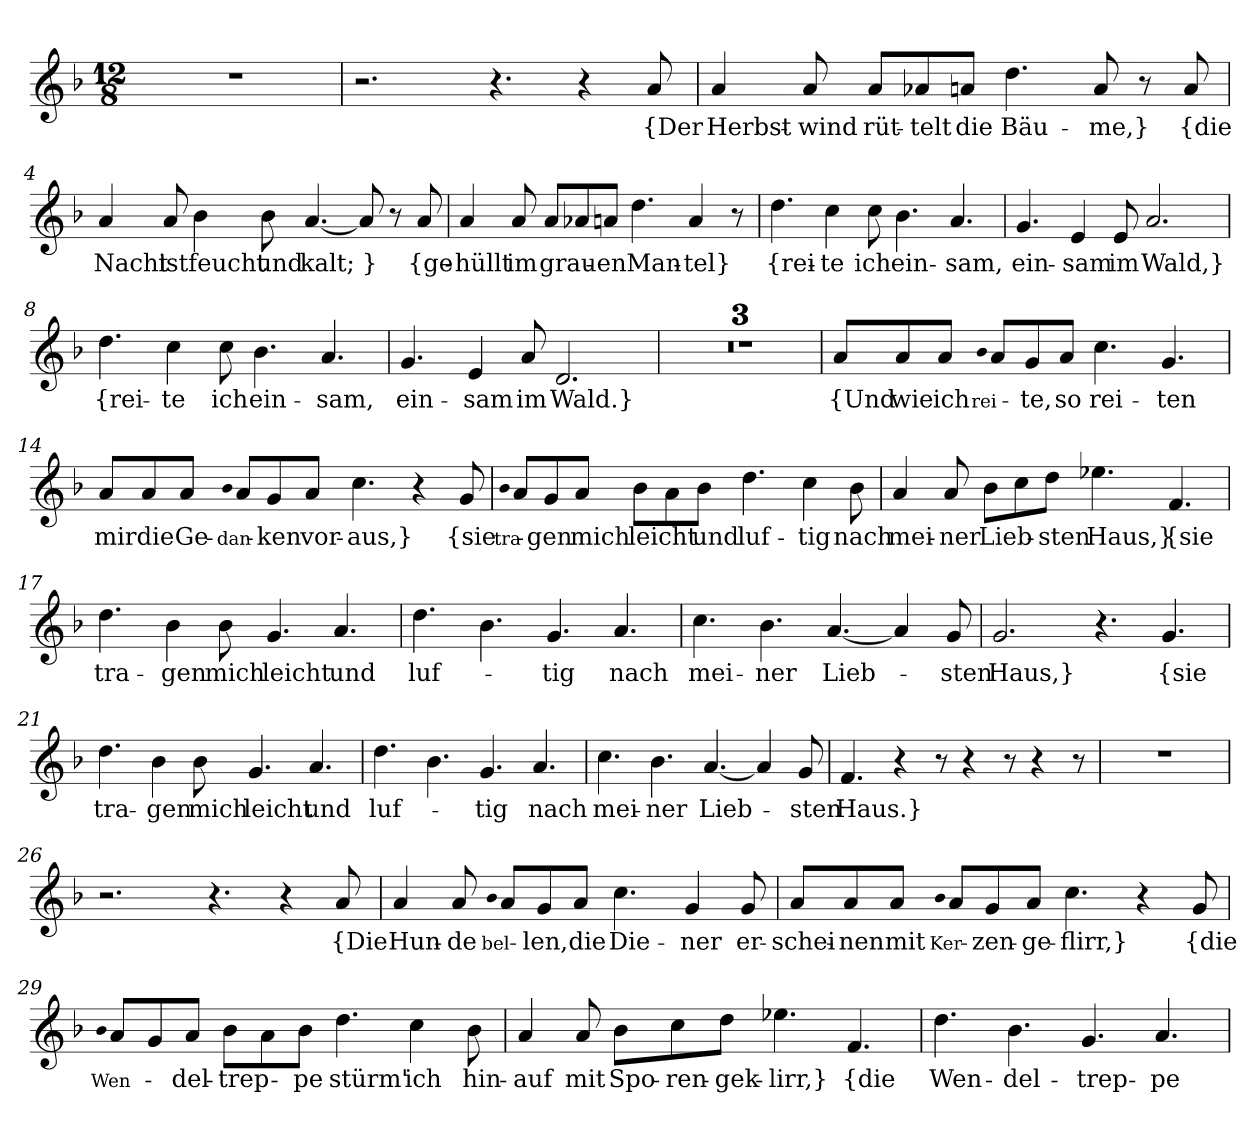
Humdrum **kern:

**kern	**text
*part1	*part1
*staff1	*staff1
*clefG2	*
*k[b-]	*
*M12/8	*
=1	=1
1.r	.
=2	=2
2.r	.
4.r	.
4r	.
8a	{Der
=3	=3
4a	Herbst-
8a	-wind
8a/L	rüt-
8a-X/	-telt
8an/J	die
4.dd	Bäu-
8a	-me,}
8r	.
8a	{die
=4	=4
4a	Nacht
8a	ist
4b-	feucht
8b-	und
[4.a	kalt;
8a]	}
8r	.
8a	{ge-
=5	=5
4a	-hüllt
8a	im
8a/L	grau-
8a-X/	.
8an/J	-en
4.dd	Man-
4a	-tel}
8r	.
=6	=6
4.dd	{rei-
4cc	-te
8cc	ich
4.b-	ein-
4.a	-sam,
=7	=7
4.g	ein-
4e	-sam
8e	im
2.a	Wald,}
=8	=8
4.dd	{rei-
4cc	-te
8cc	ich
4.b-	ein-
4.a	-sam,
=9	=9
4.g	ein-
4e	-sam
8a	im
2.d	Wald.}
=10	=10
1.r	.
=11	=11
1.r	.
=12	=12
1.r	.
=13	=13
8a/L	{Und
8a/	wie
8a/J	ich
qb-	rei-
8a/L	.
8g/	-te,
8a/J	so
4.cc	rei-
4.g	-ten
=14	=14
8a/L	mir
8a/	die
8a/J	Ge-
qb-	-dan-
8a/L	.
8g/	-ken
8a/J	vor-
4.cc	aus,}
4r	.
8g	{sie
=15	=15
qb-	tra-
8a/L	.
8g/	-gen
8a/J	mich
8b-\L	leicht
8a\	.
8b-\J	und
4.dd	luf-
4cc	-tig
8b-	nach
=16	=16
4a	mei-
8a	-ner
8b-\L	Lieb-
8cc\	.
8dd\J	-sten
4.ee-X	Haus,}
4.f	{sie
=17	=17
4.dd	tra-
4b-	-gen
8b-	mich
4.g	leicht
4.a	und
=18	=18
4.dd	luf-
4.b-	.
4.g	-tig
4.a	nach
=19	=19
4.cc	mei-
4.b-	-ner
[4.a	Lieb-
4a]	.
8g	-sten
=20	=20
2.g	Haus,}
4.r	.
4.g	{sie
=21	=21
4.dd	tra-
4b-	-gen
8b-	mich
4.g	leicht
4.a	und
=22	=22
4.dd	luf-
4.b-	.
4.g	-tig
4.a	nach
=23	=23
4.cc	mei-
4.b-	-ner
[4.a	Lieb-
4a]	.
8g	-sten
=24	=24
4.f	Haus.}
4r	.
8r	.
4r	.
8r	.
4r	.
8r	.
=25	=25
1.r	.
=26	=26
2.r	.
4.r	.
4r	.
8a	{Die
=27	=27
4a	Hun-
8a	-de
qb-	bel-
8a/L	.
8g/	-len,
8a/J	die
4.cc	Die-
4g	-ner
8g	er-
=28	=28
8a/L	-schei-
8a/	-nen
8a/J	mit
qb-	Ker-
8a/L	.
8g/	-zen-
8a/J	-ge-
4.cc	-flirr,}
4r	.
8g	{die
=29	=29
qb-	Wen-
8a/L	.
8g/	.
8a/J	-del-
8b-\L	-trep-
8a\	.
8b-\J	-pe
4.dd	stürm'
4cc	ich
8b-	hin-
=30	=30
4a	-auf
8a	mit
8b-\L	Spo-
8cc\	-ren-
8dd\J	-gek-
4.ee-X	-lirr,}
4.f	{die
=31	=31
4.dd	Wen-
4.b-	-del-
4.g	-trep-
4.a	-pe
=	=
*-	*-
